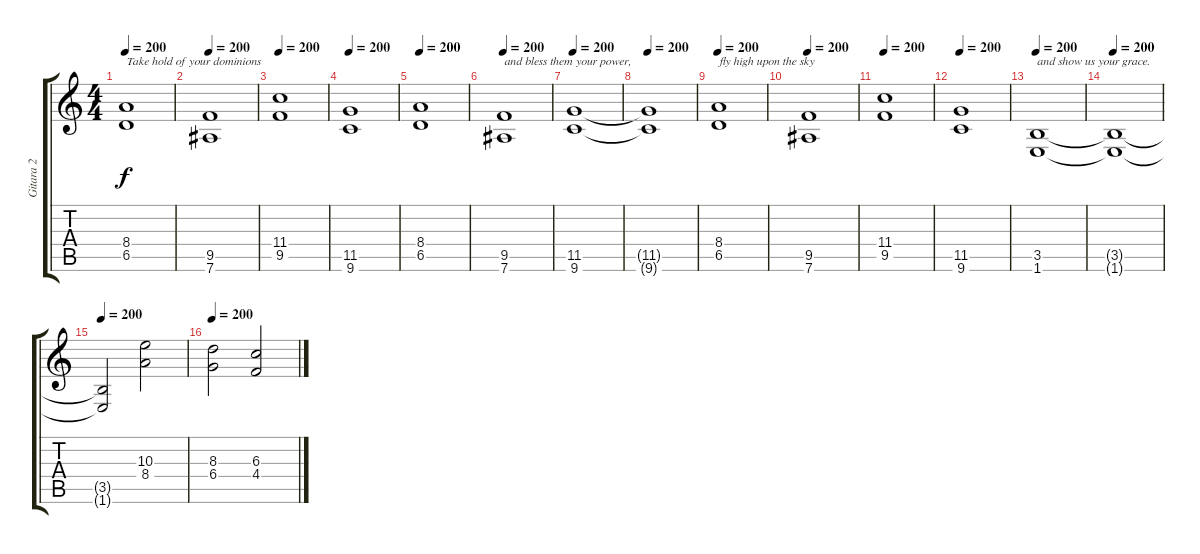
\track ("Gitara 2" "Gitara 2") {instrument distortionguitar}
\staff {score tabs}
\tuning (Eb4 Bb3 Gb3 Db3 Ab2 Eb2) {hide}
\ts (4 4)
\tempo 200
\clef g2
\ks c
(8.4 6.5).1{txt "Take hold of your dominions" dy f} |
\tempo 200
(9.5 7.6).1 |
\tempo 200
(11.4 9.5).1 |
\tempo 200
(11.5 9.6).1 |
\tempo 200
(8.4 6.5).1 |
\tempo 200
(9.5 7.6).1{txt "and bless them your power,"} |
\tempo 200
(11.5 9.6).1 |
\tempo 200
(11.5{t} 9.6{t}).1 |
\tempo 200
(8.4 6.5).1{txt "fly high upon the sky"} |
\tempo 200
(9.5 7.6).1 |
\tempo 200
(11.4 9.5).1 |
\tempo 200
(11.5 9.6).1 |
\tempo 200
(3.5 1.6).1{txt "and show us your grace."} |
\tempo 200
(3.5{t} 1.6{t}).1 |
\tempo 200
(3.5{t} 1.6{t}).2 (10.3 8.4).2 |
\tempo 200
(8.3 6.4).2 (6.3 4.4).2
